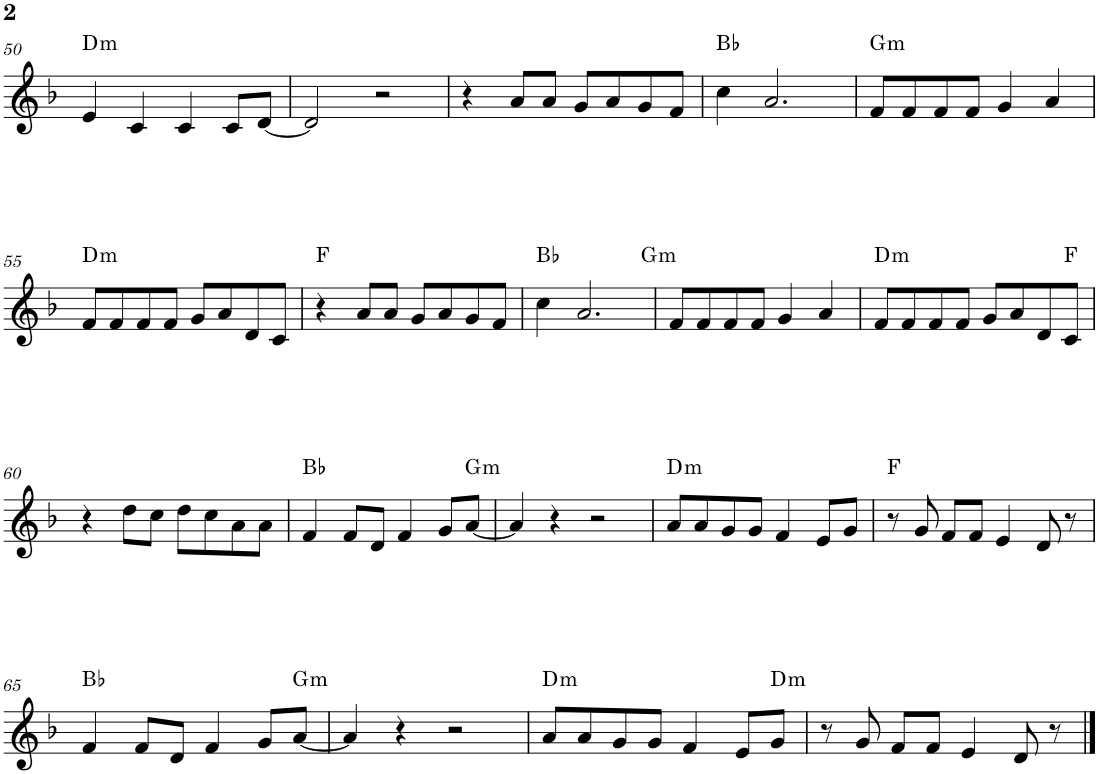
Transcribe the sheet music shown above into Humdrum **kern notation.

**kern	**harte
*part1	*part1
*staff1	*
*I"P1	*
!!LO:PB:g=z
*clefG2	*
*k[b-]	*
*F:	*
*M4/4	*
=50	=50
!	!LO:H:kt=m
4e/	D:min
4c/	.
4c/	.
8c/L	.
[<8d/J	.
=51	=51
2d/]	.
2r	.
=52	=52
4r	.
8a/L	.
8a/J	.
8g/L	.
8a/	.
8g/	.
8f/J	.
=53	=53
4cc\	Bb:maj
2.a/	.
=54	=54
!	!LO:H:kt=m
8f/L	G:min
8f/	.
8f/	.
8f/J	.
4g/	.
4a/	.
!!LO:LB:g=z
=55	=55
!	!LO:H:kt=m
8f/L	D:min
8f/	.
8f/	.
8f/J	.
8g/L	.
8a/	.
8d/	.
8c/J	.
=56	=56
4r	F:maj
8a/L	.
8a/J	.
8g/L	.
8a/	.
8g/	.
8f/J	.
=57	=57
*^	*
4cc\	2..ryy	Bb:maj
2.a/	.	.
!	!	!LO:H:kt=m
.	8ryy	G:min
*v	*v	*
=58	=58
8f/L	.
8f/	.
8f/	.
8f/J	.
4g/	.
4a/	.
=59	=59
!	!LO:H:kt=m
8f/L	D:min
8f/	.
8f/	.
8f/J	.
8g/L	.
8a/	.
8d/	.
8c/J	F:maj
!!LO:LB:g=z
=60	=60
4r	.
8dd\L	.
8cc\J	.
8dd\L	.
8cc\	.
8a\	.
8a\J	.
=61	=61
4f/	Bb:maj
8f/L	.
8d/J	.
4f/	.
8g/L	.
!	!LO:H:kt=m
[<8a/J	G:min
=62	=62
4a/]	.
4r	.
2r	.
=63	=63
!	!LO:H:kt=m
8a/L	D:min
8a/	.
8g/	.
8g/J	.
4f/	.
8e/L	.
8g/J	.
=64	=64
8r	F:maj
8g/	.
8f/L	.
8f/J	.
4e/	.
8d/	.
8r	.
!!LO:LB:g=z
=65	=65
4f/	Bb:maj
8f/L	.
8d/J	.
4f/	.
8g/L	.
!	!LO:H:kt=m
[<8a/J	G:min
=66	=66
4a/]	.
4r	.
2r	.
=67	=67
!	!LO:H:kt=m
8a/L	D:min
8a/	.
8g/	.
8g/J	.
4f/	.
8e/L	.
!	!LO:H:kt=m
8g/J	D:min
=68	=68
8r	.
8g/	.
8f/L	.
8f/J	.
4e/	.
8d/	.
8r	.
==	==
*-	*-
